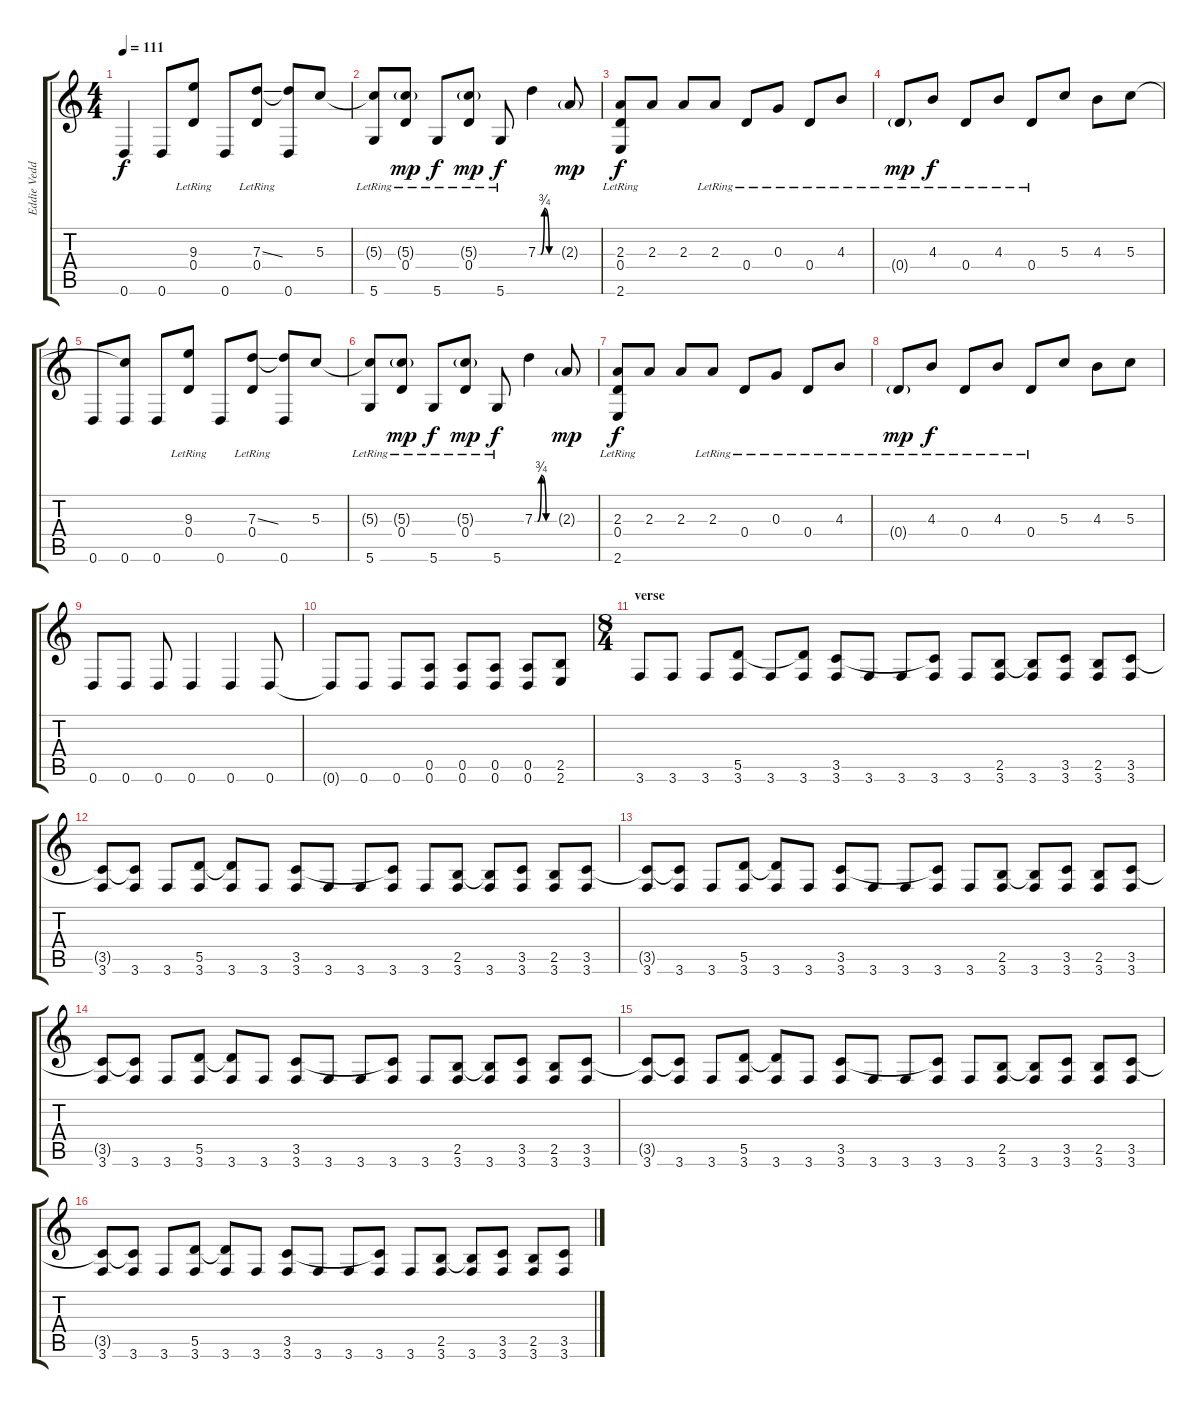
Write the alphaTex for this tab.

\track ("Eddie Vedder" "Eddie Vedd") {instrument acousticguitarnylon}
\staff {score tabs}
\tuning (E4 B3 G3 D3 A2 D2) {hide}
\ts (4 4)
\tempo 111
\clef g2
\ks c
0.6.4{dy f instrument acousticguitarnylon} 0.6.8 (9.3{lr} 0.4{lr}).8 0.6.8 (7.3{ss} 0.4{lr}).8 (7.3{t} 0.6).8 5.3.8 |
(5.3{t} 5.6{lr}).8 (5.3{g lr} 0.4{lr}).8{dy mp} 5.6{lr}.8{dy f} (5.3{g lr} 0.4{lr}).8{dy mp} 5.6{lr}.8{dy f} 7.3{be (custom 0 0 9 0 20 3 35 0 45 0 60 0)}.4 2.3{g}.8{dy mp} |
(2.3 0.4{lr} 2.6{lr}).8{dy f} 2.3.8 2.3.8 2.3{lr}.8 0.4{lr}.8 0.3{lr}.8 0.4{lr}.8 4.3{lr}.8 |
0.4{g lr}.8{dy mp} 4.3{lr}.8{dy f} 0.4{lr}.8 4.3{lr}.8 0.4{lr}.8 5.3.8 4.3.8 5.3.8 |
0.6.8 (5.3{t} 0.6).8 0.6.8 (9.3{lr} 0.4{lr}).8 0.6.8 (7.3{ss} 0.4{lr}).8 (7.3{t} 0.6).8 5.3.8 |
(5.3{t} 5.6{lr}).8 (5.3{g lr} 0.4{lr}).8{dy mp} 5.6{lr}.8{dy f} (5.3{g lr} 0.4{lr}).8{dy mp} 5.6{lr}.8{dy f} 7.3{be (custom 0 0 9 0 20 3 35 0 45 0 60 0)}.4 2.3{g}.8{dy mp} |
(2.3 0.4{lr} 2.6{lr}).8{dy f} 2.3.8 2.3.8 2.3{lr}.8 0.4{lr}.8 0.3{lr}.8 0.4{lr}.8 4.3{lr}.8 |
0.4{g lr}.8{dy mp} 4.3{lr}.8{dy f} 0.4{lr}.8 4.3{lr}.8 0.4{lr}.8 5.3.8 4.3.8 5.3.8 |
0.6.8 0.6.8 0.6.8 0.6.4 0.6.4 0.6.8 |
0.6{t}.8 0.6.8 0.6.8 (0.5 0.6).8 (0.5 0.6).8 (0.5 0.6).8 (0.5 0.6).8 (2.5 2.6).8 |
\ts (8 4)
\section ("" "verse")
3.6.8 3.6.8 3.6.8 (5.5 3.6).8 3.6.8 (5.5{t} 3.6).8 (3.5 3.6).8 3.6.8 3.6.8 (3.5{t} 3.6).8 3.6.8 (2.5 3.6).8 (2.5{t} 3.6).8 (3.5 3.6).8 (2.5 3.6).8 (3.5 3.6).8 |
(3.5{t} 3.6).8 (3.5{t} 3.6).8 3.6.8 (5.5 3.6).8 (5.5{t} 3.6).8 3.6.8 (3.5 3.6).8 3.6.8 3.6.8 (3.5{t} 3.6).8 3.6.8 (2.5 3.6).8 (2.5{t} 3.6).8 (3.5 3.6).8 (2.5 3.6).8 (3.5 3.6).8 |
(3.5{t} 3.6).8 (3.5{t} 3.6).8 3.6.8 (5.5 3.6).8 (5.5{t} 3.6).8 3.6.8 (3.5 3.6).8 3.6.8 3.6.8 (3.5{t} 3.6).8 3.6.8 (2.5 3.6).8 (2.5{t} 3.6).8 (3.5 3.6).8 (2.5 3.6).8 (3.5 3.6).8 |
(3.5{t} 3.6).8 (3.5{t} 3.6).8 3.6.8 (5.5 3.6).8 (5.5{t} 3.6).8 3.6.8 (3.5 3.6).8 3.6.8 3.6.8 (3.5{t} 3.6).8 3.6.8 (2.5 3.6).8 (2.5{t} 3.6).8 (3.5 3.6).8 (2.5 3.6).8 (3.5 3.6).8 |
(3.5{t} 3.6).8 (3.5{t} 3.6).8 3.6.8 (5.5 3.6).8 (5.5{t} 3.6).8 3.6.8 (3.5 3.6).8 3.6.8 3.6.8 (3.5{t} 3.6).8 3.6.8 (2.5 3.6).8 (2.5{t} 3.6).8 (3.5 3.6).8 (2.5 3.6).8 (3.5 3.6).8 |
(3.5{t} 3.6).8 (3.5{t} 3.6).8 3.6.8 (5.5 3.6).8 (5.5{t} 3.6).8 3.6.8 (3.5 3.6).8 3.6.8 3.6.8 (3.5{t} 3.6).8 3.6.8 (2.5 3.6).8 (2.5{t} 3.6).8 (3.5 3.6).8 (2.5 3.6).8 (3.5 3.6).8
